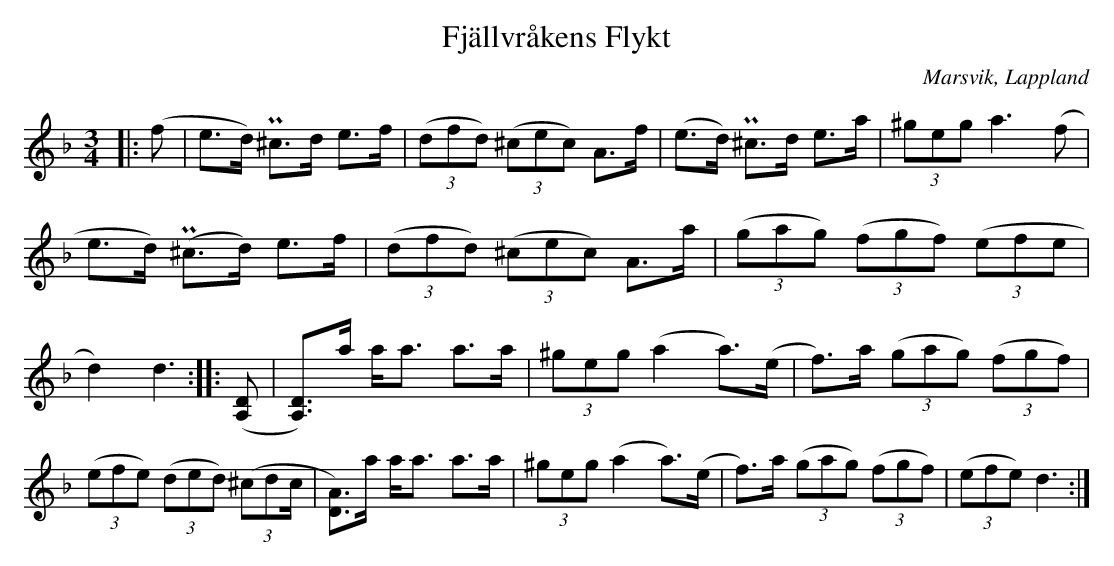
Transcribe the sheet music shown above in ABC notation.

X:1
T:Fjällvråkens Flykt
O:Marsvik, Lappland
M:3/4
L:1/16
K:Dm
|: (f2 | e3d) P^c3d e3f | ((3d2f2d2) ((3^c2e2c2) A3f | (e3d) P^c3d e3a |(3^g2e2g2 a6 (f2 | e3d) (P^c3d) e3f | ((3d2f2d2) ((3^c2e2c2) A3a | ((3g2a2g2) ((3f2g2f2) ((3e2f2e2 | d4) d6:|: ([A,2D2] | [A,3D3])a aa3 a3a|(3^g2e2g2 (a4 a3)(e | f3)a ((3g2a2g2) ((3f2g2f2) | ((3e2f2e2) ((3d2e2d2) ((3^c2d2c | [D3A3])a aa3 a3a | (3^g2e2g2 (a4 a3)(e | f3)a ((3g2a2g2) ((3f2g2f2) | ((3e2f2e2)  d6:|]
